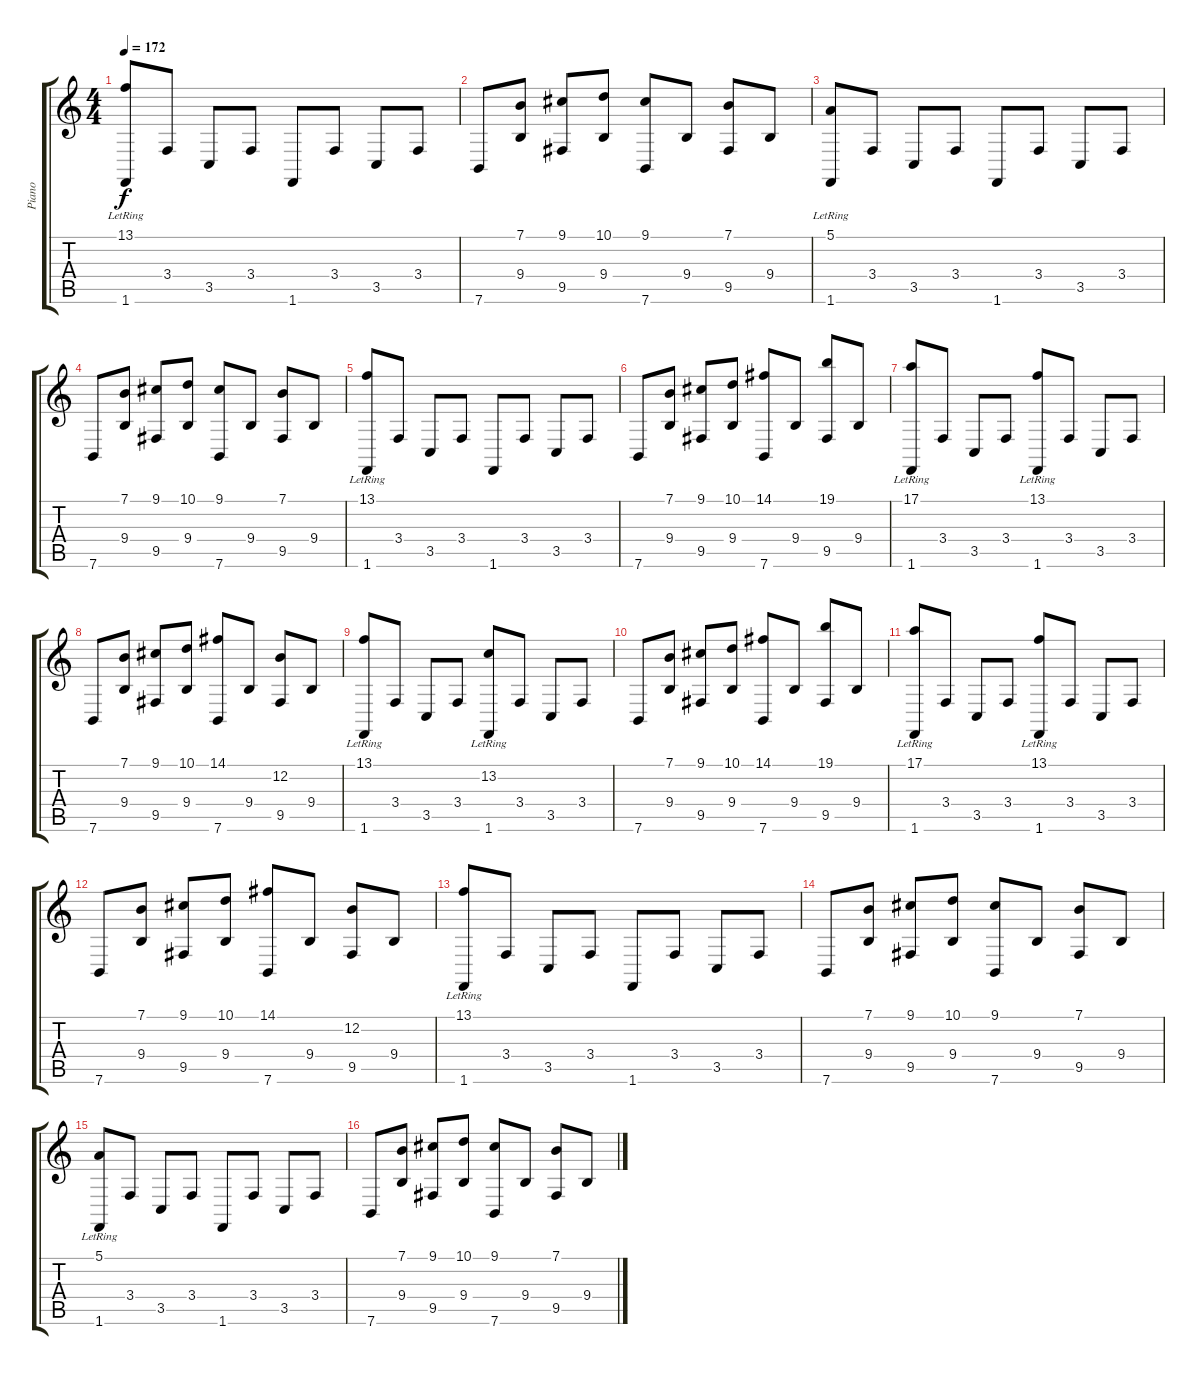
\track ("Piano" "Piano") {instrument brightacousticpiano}
\staff {score tabs}
\tuning (E4 B3 G3 D3 A2 E2) {hide}
\ts (4 4)
\tempo 172
\clef g2
\ks c
(13.1{lr} 1.6).8{dy f} 3.4.8 3.5.8 3.4.8 1.6.8 3.4.8 3.5.8 3.4.8 |
\section ("" "")
7.6.8 (7.1 9.4).8 (9.1 9.5).8 (10.1 9.4).8 (9.1 7.6).8 9.4.8 (7.1 9.5).8 9.4.8 |
(5.1{lr} 1.6).8 3.4.8 3.5.8 3.4.8 1.6.8 3.4.8 3.5.8 3.4.8 |
7.6.8 (7.1 9.4).8 (9.1 9.5).8 (10.1 9.4).8 (9.1 7.6).8 9.4.8 (7.1 9.5).8 9.4.8 |
(13.1{lr} 1.6).8 3.4.8 3.5.8 3.4.8 1.6.8 3.4.8 3.5.8 3.4.8 |
7.6.8 (7.1 9.4).8 (9.1 9.5).8 (10.1 9.4).8 (14.1 7.6).8 9.4.8 (19.1 9.5).8 9.4.8 |
(17.1{lr} 1.6).8 3.4.8 3.5.8 3.4.8 (13.1{lr} 1.6).8 3.4.8 3.5.8 3.4.8 |
7.6.8 (7.1 9.4).8 (9.1 9.5).8 (10.1 9.4).8 (14.1 7.6).8 9.4.8 (12.2 9.5).8 9.4.8 |
(13.1{lr} 1.6).8 3.4.8 3.5.8 3.4.8 (13.2{lr} 1.6).8 3.4.8 3.5.8 3.4.8 |
7.6.8 (7.1 9.4).8 (9.1 9.5).8 (10.1 9.4).8 (14.1 7.6).8 9.4.8 (19.1 9.5).8 9.4.8 |
(17.1{lr} 1.6).8 3.4.8 3.5.8 3.4.8 (13.1{lr} 1.6).8 3.4.8 3.5.8 3.4.8 |
7.6.8 (7.1 9.4).8 (9.1 9.5).8 (10.1 9.4).8 (14.1 7.6).8 9.4.8 (12.2 9.5).8 9.4.8 |
(13.1{lr} 1.6).8 3.4.8 3.5.8 3.4.8 1.6.8 3.4.8 3.5.8 3.4.8 |
\section ("" "")
7.6.8 (7.1 9.4).8 (9.1 9.5).8 (10.1 9.4).8 (9.1 7.6).8 9.4.8 (7.1 9.5).8 9.4.8 |
(5.1{lr} 1.6).8 3.4.8 3.5.8 3.4.8 1.6.8 3.4.8 3.5.8 3.4.8 |
7.6.8 (7.1 9.4).8 (9.1 9.5).8 (10.1 9.4).8 (9.1 7.6).8 9.4.8 (7.1 9.5).8 9.4.8
